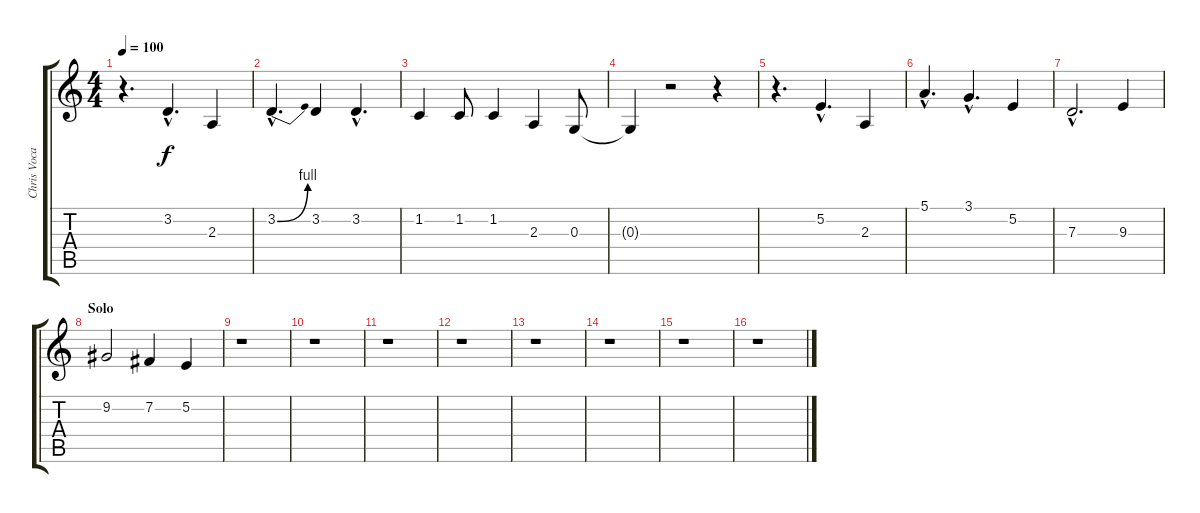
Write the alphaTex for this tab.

\track ("Chris Vocals" "Chris Voca") {instrument cello}
\staff {score tabs}
\tuning (E4 B3 G3 D3 A2 E2) {hide}
\ts (4 4)
\tempo 100
\clef g2
\ks c
r.4{d dy f} 3.2{hac}.4{d} 2.3.4 |
3.2{be (bend 0 0 60 4) hac}.4{d} 3.2.4 3.2{hac}.4{d} |
1.2.4 1.2.8 1.2.4 2.3.4 0.3.8 |
0.3{t}.4 r.2 r.4 |
r.4{d} 5.2{hac}.4{d} 2.3.4 |
5.1{hac}.4{d} 3.1{hac}.4{d} 5.2.4 |
7.3{hac}.2{d} 9.3.4 |
\section ("" "Solo")
9.2.2 7.2.4 5.2.4 |
r.1 |
r.1 |
r.1 |
r.1 |
r.1 |
r.1 |
r.1 |
r.1
